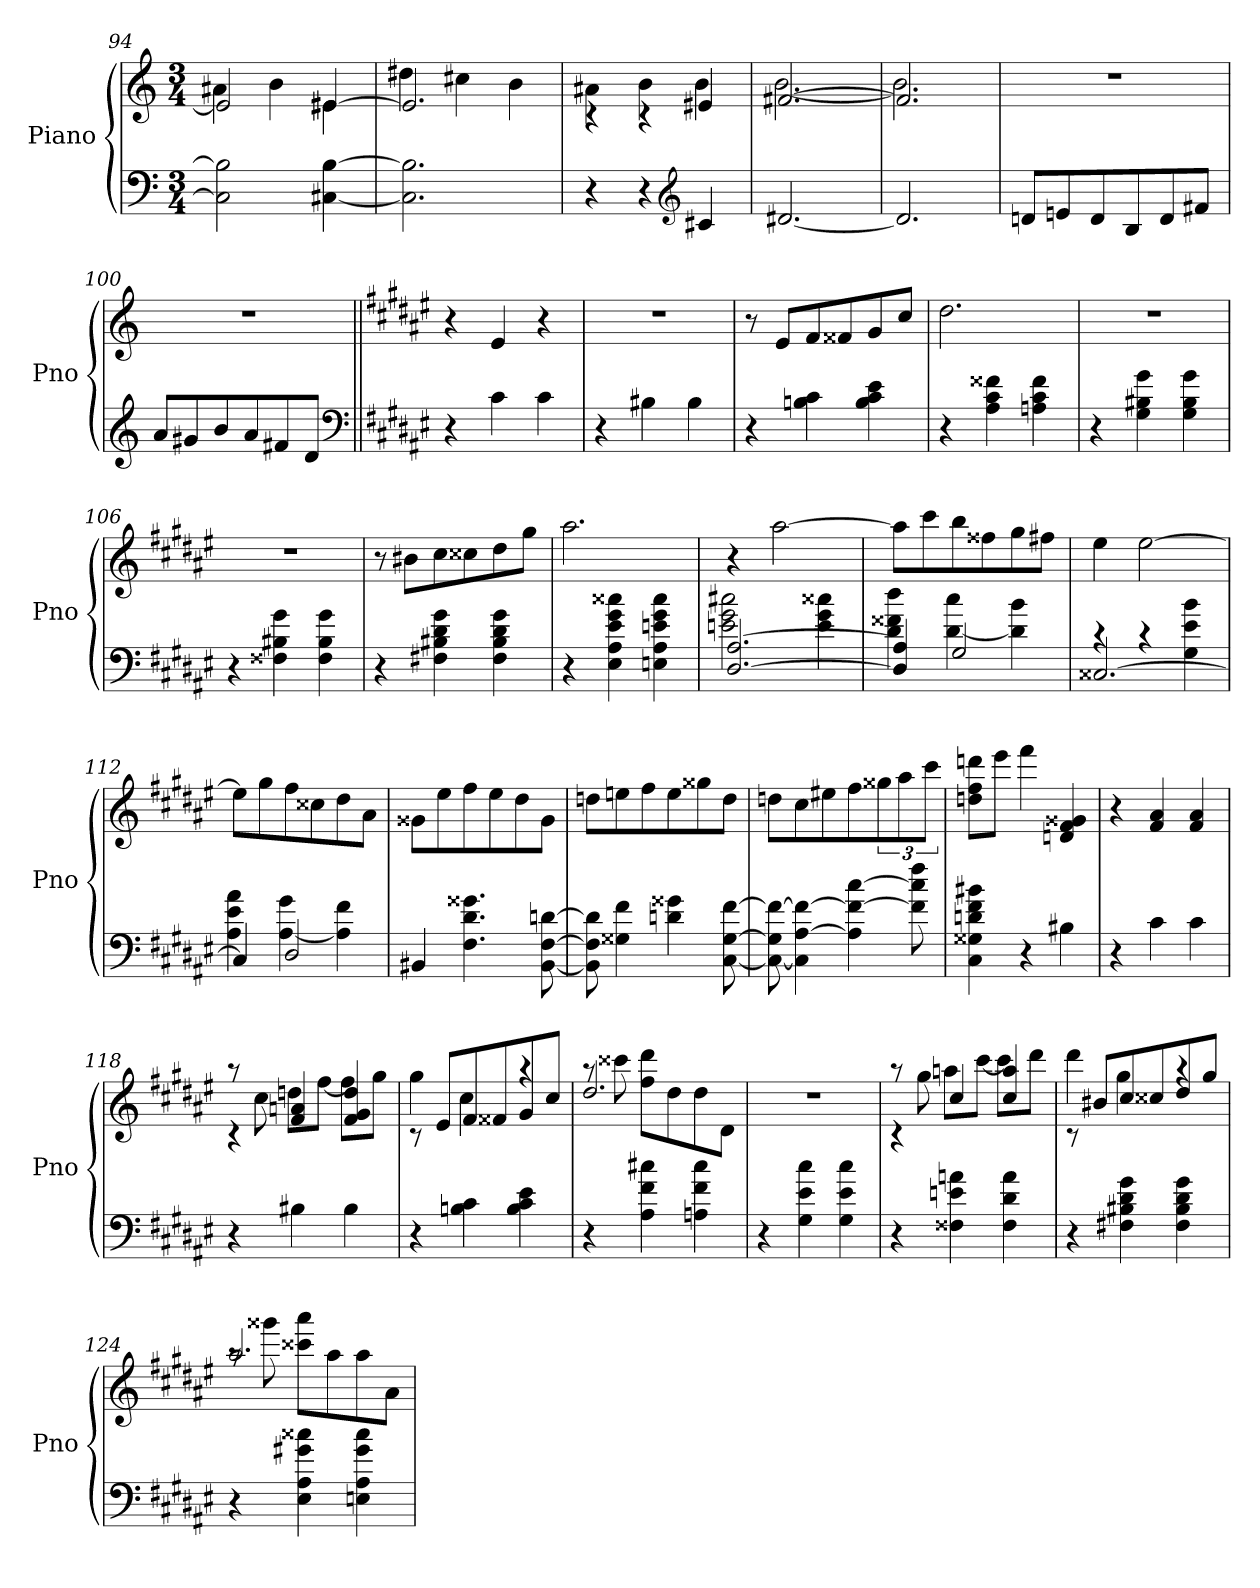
**kern	**kern
*part1	*part1
*staff2	*staff1
*I"Piano	*
*I'Pno	*
*clefF4	*clefG2
*k[]	*k[]
*M3/4	*M3/4
=94	=94
*	*^
2C] 2B]	2e#]	4a#X
.	.	4b
[4C#X [4B	[4e#X	4e#X
=95	=95	=95
2.C#] 2.B]	2.e#]	4dd#X
.	.	4cc#X
.	.	4b
=96	=96	=96
4r	4rc	4a#X
4r	4rc	4b
*clefG2	*	*
4c#X	4e#X	4b
=97	=97	=97
[2.d#X	[2.f#X	[2.b
=98	=98	=98
2.d#]	2.f#]	2.b]
*	*v	*v
=99	=99
8dnL	2.r
8en	.
8d	.
8B	.
8d	.
8f#XJ	.
=100	=100
8aL	2.r
8g#X	.
8b	.
8a	.
8f#X	.
8dJ	.
*clefF4	*
=101||	=101||
*k[f#c#g#d#a#e#]	*k[f#c#g#d#a#e#]
4r	4r
4c#	4e#
4c#	4r
=102	=102
4r	2.r
4B#X	.
4B#	.
=103	=103
4r	8r
.	8e#L
4Bn 4c#	8f#
.	8f##X
4B 4c# 4e#	8g#
.	8cc#J
=104	=104
4r	2.dd#
4A# 4c# 4f##X	.
4An 4c# 4f##	.
=105	=105
4r	2.r
4G# 4B#X 4g#	.
4G# 4B# 4g#	.
=106	=106
4r	2.r
4F##X 4B#X 4g#	.
4F## 4B# 4g#	.
=107	=107
4r	8r
.	8b#XL
4F#X 4B#X 4d# 4g#	8cc#
.	8cc##X
4F# 4B# 4d# 4g#	8dd#
.	8gg#J
=108	=108
4r	2.aa#
4E# 4A# 4e# 4g# 4cc##X	.
4En 4A# 4en 4g# 4cc##	.
=109	=109
*^	*
[2.D# [2.A#	2en 2g# 2cc#X	4r
.	.	[2aa#
.	4e 4g# 4cc##X	.
=110	=110	=110
4D#] 4A#]	4d# 4f##X 4dd#	8aa#L]
.	.	8ccc#
2G#	[4d# 4cc#	8bb
.	.	8ff##X
.	4d#] 4b	8gg#
.	.	8ff#XJ
=111	=111	=111
[2.C##X	4rc	4ee#
.	4rc	[2ee#
.	4G# 4e# 4b	.
=112	=112	=112
4C##]	4A# 4e# 4a#	8ee#L]
.	.	8gg#
2D#	[4A# 4g#	8ff#
.	.	8cc##X
.	4A#] 4f#	8dd#
.	.	8a#J
*v	*v	*
=113	=113
4BB#X	8g##XL
.	8ee#
4.F# 4.d# 4.g##X	8ff#
.	8ee#
.	8dd#
[8BB# [8F# [8dn	8g##J
=114	=114
8BB#] 8F#] 8d]	8ddnL
4G##X 4f#	8een
.	8ff#
4dn 4g##X	8ee
.	8gg##X
[8C# [8G## [8f#	8ddJ
=115	=115
8C#_ 8G##] 8f#_	8ddnL
4C#] [4A# 4f#_	8cc#
.	8ee#X
4A#] 4f#_ [4cc#	8ff#
.	12gg##X
.	12aa#
8f#] 8cc#] 8ff#	.
.	12ccc#J
=116	=116
4C# 4G##X 4dn 4f# 4b#X	8ddn 8ff# 8dddnL
.	8eee#J
4r	4fff#
4B#X	4dn 4f# 4g##X
=117	=117
4r	4r
4c#	4f# 4a#
4c#	4f# 4a#
=118	=118
*	*^
4r	4rc	8raa
.	.	8cc#
4B#X	4f# 4an	8ddnL
.	.	[8ff#J
4B#	4f# 4g# 4dd	8ff#L]
.	.	8gg#J
=119	=119	=119
4r	8rc	4gg#
.	8e#L	.
4Bn 4c#	8f#	4cc#
.	8f##X	.
4B 4c# 4e#	8g#	4raa
.	8cc#J	.
=120	=120	=120
4r	2.dd#	8raa
.	.	8ccc##X
4A# 4f# 4cc#X	.	8ff# 8ddd#L
.	.	8dd#
4An 4f# 4cc#	.	8dd#
.	.	8d#J
*	*v	*v
=121	=121
4r	2.r
4G# 4e# 4cc#	.
4G# 4e# 4cc#	.
=122	=122
*	*^
4r	4rc	8raa
.	.	8gg#
4F##X 4en 4an	4cc#	8aanL
.	.	[8ccc#J
4F## 4d# 4a	4cc# 4aa	8ccc#L]
.	.	8ddd#J
=123	=123	=123
4r	8rc	4ddd#
.	8b#XL	.
4F#X 4B#X 4d# 4g#	8cc#	4gg#
.	8cc##X	.
4F# 4B# 4d# 4g#	8dd#	4raa
.	8gg#J	.
=124	=124	=124
4r	2.aa#	8raa
.	.	8ggg##X
4E# 4A# 4g#X 4cc##X	.	8ccc##X 8aaa#L
.	.	8aa#
4En 4A# 4g# 4cc##	.	8aa#
.	.	8a#J
*	*v	*v
=	=
*-	*-
